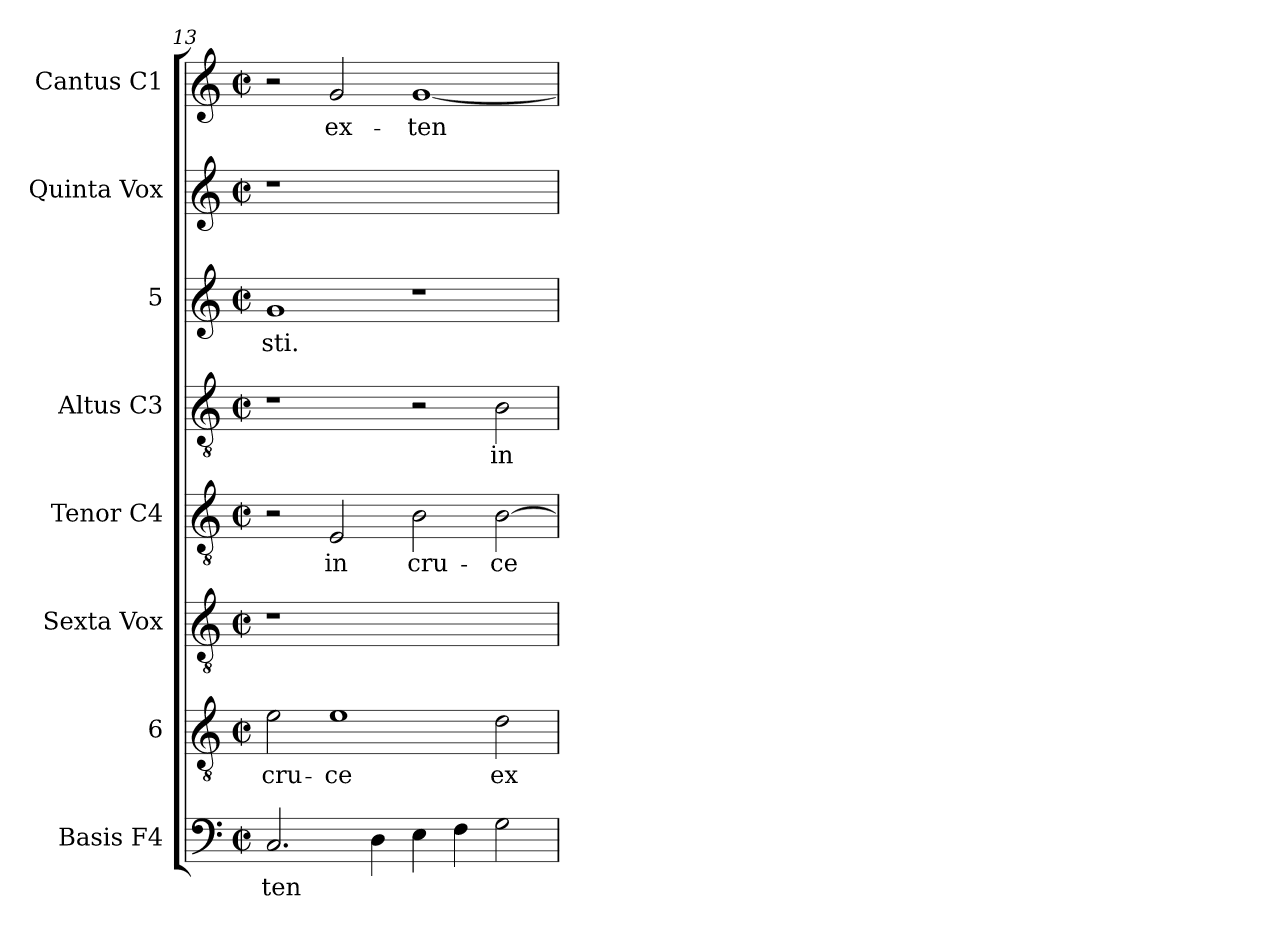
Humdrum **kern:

**kern	**text	**kern	**text	**kern	**kern	**text	**kern	**text	**kern	**text	**kern	**kern	**text
*part8	*part8	*part7	*part7	*part6	*part5	*part5	*part4	*part4	*part3	*part3	*part2	*part1	*part1
*staff8	*staff8	*staff7	*staff7	*staff6	*staff5	*staff5	*staff4	*staff4	*staff3	*staff3	*staff2	*staff1	*staff1
*I"Basis  F4	*	*I"6	*	*I"Sexta  Vox	*I"Tenor  C4	*	*I"Altus  C3	*	*I"5	*	*I"Quinta  Vox	*I"Cantus  C1	*
*I'B	*	*	*	*	*I'T	*	*I'A	*	*	*	*	*I'C	*
*clefF4	*	*clefGv2	*	*clefGv2	*clefGv2	*	*clefGv2	*	*clefG2	*	*clefG2	*clefG2	*
*k[]	*	*k[]	*	*k[]	*k[]	*	*k[]	*	*k[]	*	*k[]	*k[]	*
*C:	*	*C:	*	*C:	*C:	*	*C:	*	*C:	*	*C:	*C:	*
*M2/2	*	*M2/2	*	*M2/2	*M2/2	*	*M2/2	*	*M2/2	*	*M2/2	*M2/2	*
*met(c|)	*	*met(c|)	*	*met(c|)	*met(c|)	*	*met(c|)	*	*met(c|)	*	*met(c|)	*met(c|)	*
=13	=13	=13	=13	=13	=13	=13	=13	=13	=13	=13	=13	=13	=13
!	!LO:LY:b:cj	!	!LO:LY:b:cj	!	!	!	!	!	!	!LO:LY:b:cj	!	!	!
2.C/	-ten-	2e\	cru-	1r	2r	.	1r	.	1g	-sti.	1r	2r	.
!	!	!	!LO:LY:b:cj	!	!	!LO:LY:b:cj	!	!	!	!	!	!	!LO:LY:b:cj
.	.	1e	-ce	.	2E/	in	.	.	.	.	.	2g/	ex-
!	!LO:LY:b:cj	!	!	!	!	!	!	!	!	!	!	!	!
4D\	--	.	.	.	.	.	.	.	.	.	.	.	.
!	!LO:LY:b:cj	!	!	!	!	!LO:LY:b:cj	!	!	!	!	!	!	!LO:LY:b:cj
4E\	--	.	.	1ryy	2B\	cru-	2r	.	1r	.	1ryy	[<1g	-ten-
!	!LO:LY:b:cj	!	!	!	!	!	!	!	!	!	!	!	!
4F\	--	.	.	.	.	.	.	.	.	.	.	.	.
!	!LO:LY:b:cj	!	!LO:LY:b:cj	!	!	!LO:LY:b:cj	!	!LO:LY:b:cj	!	!	!	!	!
2G\	--	2d\	ex-	.	[>2B\	-ce	2B\	in	.	.	.	.	.
=	=	=	=	=	=	=	=	=	=	=	=	=	=
*-	*-	*-	*-	*-	*-	*-	*-	*-	*-	*-	*-	*-	*-
